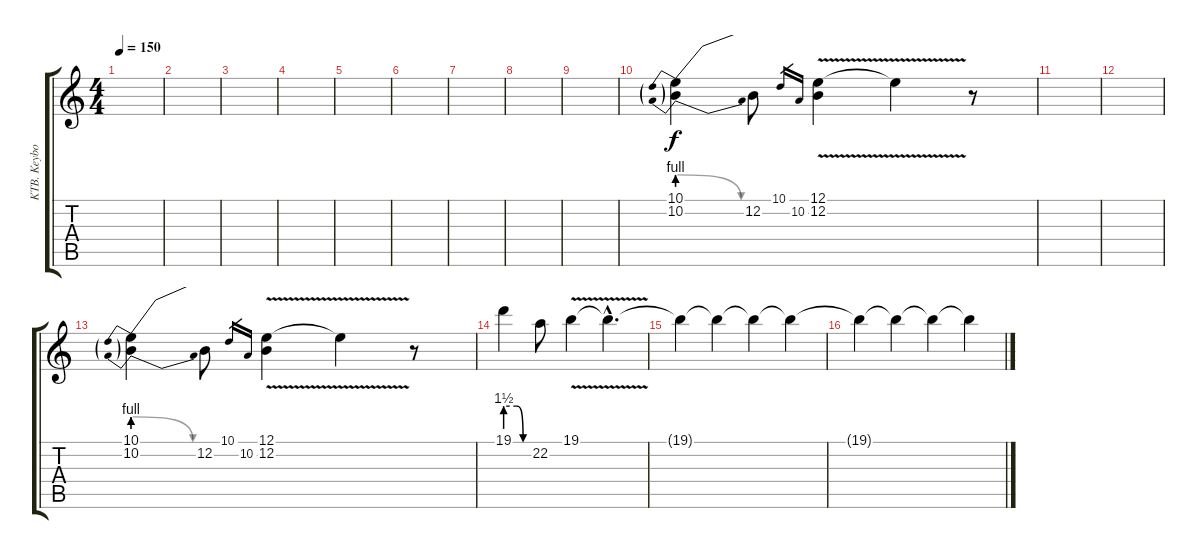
\track ("KTB. Keyboards - Tone - Backing Vocals" "KTB. Keybo") {instrument rockorgan}
\staff {score tabs}
\tuning (E4 B3 G3 D3 A2 E2) {hide}
\ts (4 4)
\tempo 150
\clef g2
\ks c
|
|
|
|
|
|
|
|
|
(10.1{be (prebend 0 4 60 4)} 10.2{be (prebendrelease 0 4 60 0)}).4{volume 15 instrument lead5charang} 12.2.8 10.1.16{gr} 10.2.16{gr} (12.1{v} 12.2).4 12.1{t}.4 r.8 |
|
|
(10.1{be (prebend 0 4 60 4)} 10.2{be (prebendrelease 0 4 60 0)}).4{volume 15 instrument lead5charang} 12.2.8 10.1.16{gr} 10.2.16{gr} (12.1{v} 12.2).4 12.1{t}.4 r.8 |
19.1{be (custom 0 6 30 6 46 0 60 0)}.4 22.2.8 19.1{v}.4 19.1{hac t}.4{d} |
19.1{t}.4{volume 14} 19.1{t}.4{volume 12} 19.1{t}.4{volume 10} 19.1{t}.4{volume 8} |
19.1{t}.4{volume 6} 19.1{t}.4{volume 4} 19.1{t}.4{volume 2} 19.1{t}.4{volume 1}
